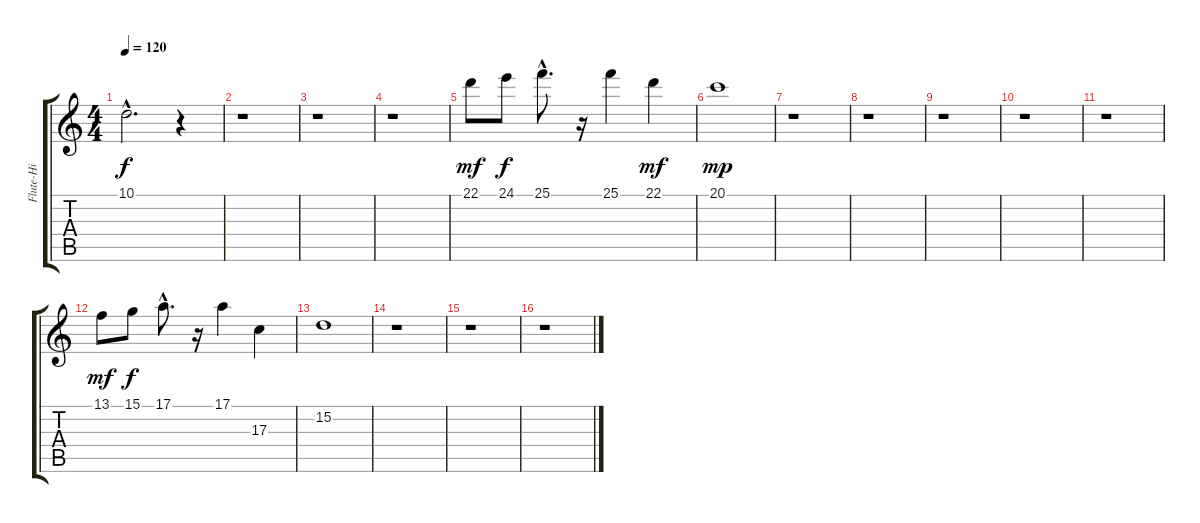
\track ("Flute-Hi" "Flute-Hi") {instrument flute}
\staff {score tabs}
\tuning (E4 B3 G3 D3 A2 E2) {hide}
\ts (4 4)
\tempo 120
\clef g2
\ks c
10.1{hac t}.2{d dy f} r.4 |
r.1 |
r.1 |
r.1 |
22.1.8{dy mf} 24.1.8{dy f} 25.1{hac}.8{d} r.16 25.1.4 22.1.4{dy mf} |
20.1.1{dy mp} |
r.1 |
r.1 |
r.1 |
r.1 |
r.1 |
13.1.8{dy mf} 15.1.8{dy f} 17.1{hac}.8{d} r.16 17.1.4 17.3.4 |
15.2.1 |
r.1 |
r.1 |
r.1
